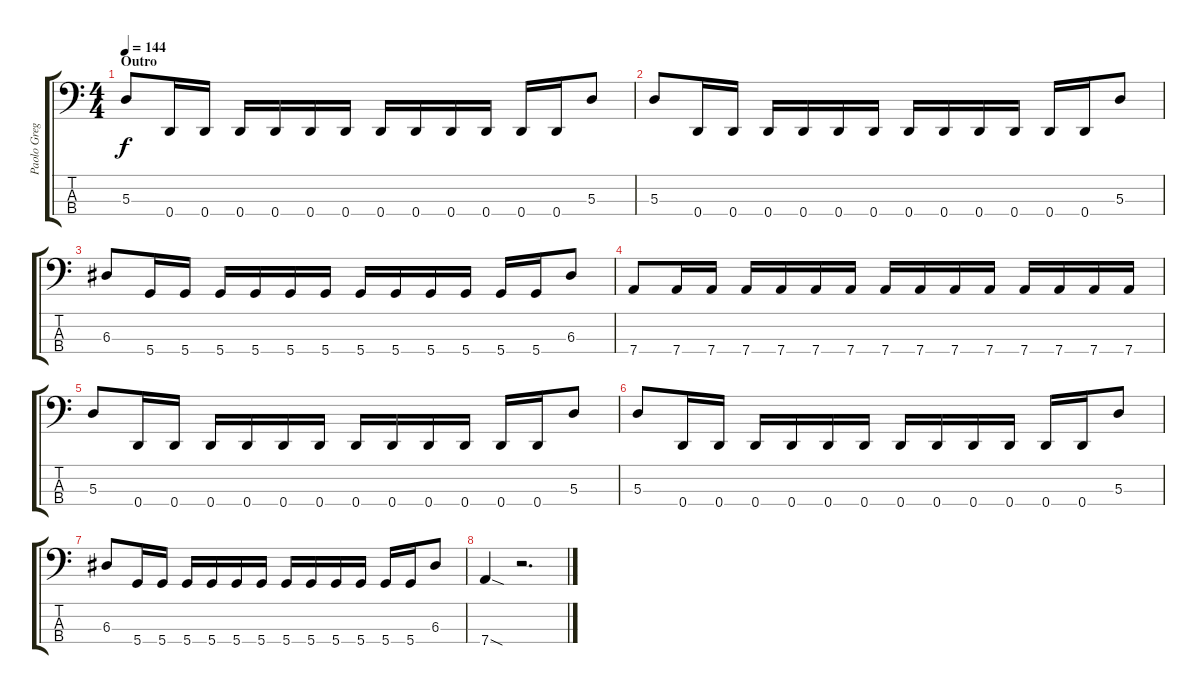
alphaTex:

\track ("Paolo Gregoletto" "Paolo Greg") {instrument electricbasspick}
\staff {score tabs}
\tuning (G2 D2 A1 D1) {hide}
\ts (4 4)
\section ("" "Outro")
\tempo 144
\clef f4
\ks c
5.3.8{dy f} 0.4.16 0.4.16 0.4.16 0.4.16 0.4.16 0.4.16 0.4.16 0.4.16 0.4.16 0.4.16 0.4.16 0.4.16 5.3.8 |
5.3.8 0.4.16 0.4.16 0.4.16 0.4.16 0.4.16 0.4.16 0.4.16 0.4.16 0.4.16 0.4.16 0.4.16 0.4.16 5.3.8 |
6.3.8 5.4.16 5.4.16 5.4.16 5.4.16 5.4.16 5.4.16 5.4.16 5.4.16 5.4.16 5.4.16 5.4.16 5.4.16 6.3.8 |
7.4.8 7.4.16 7.4.16 7.4.16 7.4.16 7.4.16 7.4.16 7.4.16 7.4.16 7.4.16 7.4.16 7.4.16 7.4.16 7.4.16 7.4.16 |
5.3.8 0.4.16 0.4.16 0.4.16 0.4.16 0.4.16 0.4.16 0.4.16 0.4.16 0.4.16 0.4.16 0.4.16 0.4.16 5.3.8 |
5.3.8 0.4.16 0.4.16 0.4.16 0.4.16 0.4.16 0.4.16 0.4.16 0.4.16 0.4.16 0.4.16 0.4.16 0.4.16 5.3.8 |
6.3.8 5.4.16 5.4.16 5.4.16 5.4.16 5.4.16 5.4.16 5.4.16 5.4.16 5.4.16 5.4.16 5.4.16 5.4.16 6.3.8 |
7.4{sod}.4 r.2{d}
